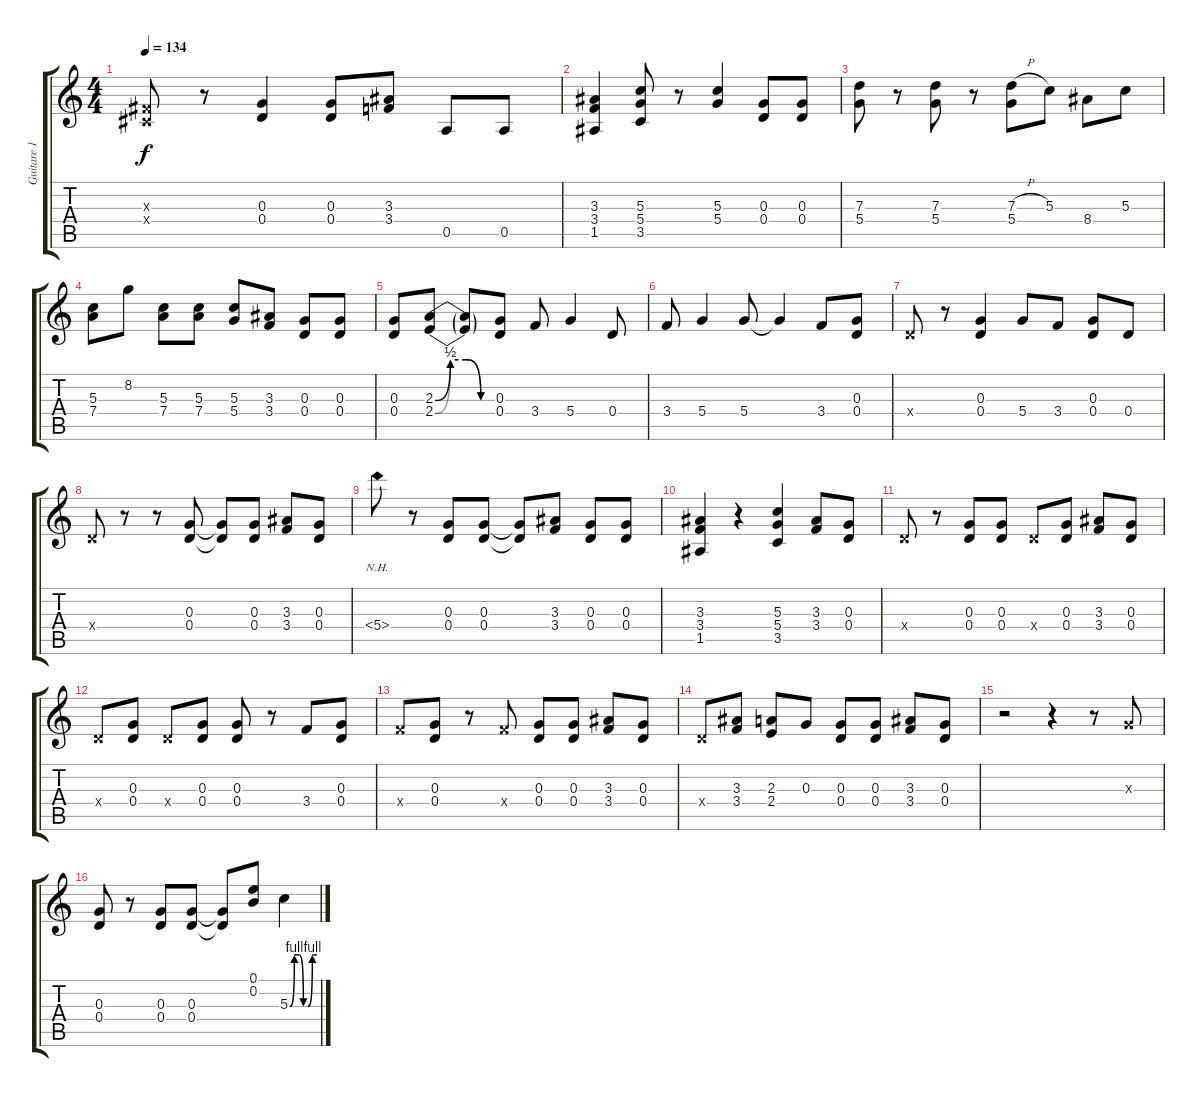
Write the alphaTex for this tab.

\track ("Guitare 1" "Guitare 1") {instrument overdrivenguitar}
\staff {score tabs}
\tuning (E4 B3 G3 D3 A2 E2) {hide}
\ts (4 4)
\tempo 134
\clef g2
\ks c
(-1.3{x} -1.4{x}).8{dy f} r.8 (0.3 0.4).4 (0.3 0.4).8 (3.3 3.4).8 0.5.8 0.5.8 |
(3.3 3.4 1.5).4 (5.3 5.4 3.5).8 r.8 (5.3 5.4).4 (0.3 0.4).8 (0.3 0.4).8 |
(7.3 5.4).8 r.8 (7.3 5.4).8 r.8 (7.3{h} 5.4).8 5.3.8 8.4.8 5.3.8 |
(5.3 7.4).8 8.2.8 (5.3 7.4).8 (5.3 7.4).8 (5.3 5.4).8 (3.3 3.4).8 (0.3 0.4).8 (0.3 0.4).8 |
(0.3 0.4).8 (2.3{be (custom 0 0 15 2 30 2 45 0 60 0)} 2.4{be (custom 0 0 15 2 30 2 45 0 60 0)}).8 (2.3{t} 2.4{t}).8 (0.3 0.4).8 3.4.8 5.4.4 0.4.8 |
3.4.8 5.4.4 5.4.8 5.4{t}.4 3.4.8 (0.3 0.4).8 |
0.4{x}.8 r.8 (0.3 0.4).4 5.4.8 3.4.8 (0.3 0.4).8 0.4.8 |
0.4{x}.8 r.8 r.8 (0.3 0.4).8 (0.3{t} 0.4{t}).8 (0.3 0.4).8 (3.3 3.4).8 (0.3 0.4).8 |
5.4{nh}.8 r.8 (0.3 0.4).8 (0.3 0.4).8 (0.3{t} 0.4{t}).8 (3.3 3.4).8 (0.3 0.4).8 (0.3 0.4).8 |
(3.3 3.4 1.5).4 r.4 (5.3 5.4 3.5).4 (3.3 3.4).8 (0.3 0.4).8 |
0.4{x}.8 r.8 (0.3 0.4).8 (0.3 0.4).8 0.4{x}.8 (0.3 0.4).8 (3.3 3.4).8 (0.3 0.4).8 |
0.4{x}.8 (0.3 0.4).8 0.4{x}.8 (0.3 0.4).8 (0.3 0.4).8 r.8 3.4.8 (0.3 0.4).8 |
3.4{x}.8 (0.3 0.4).8 r.8 3.4{x}.8 (0.3 0.4).8 (0.3 0.4).8 (3.3 3.4).8 (0.3 0.4).8 |
0.4{x}.8 (3.3 3.4).8 (2.3 2.4).8 0.3.8 (0.3 0.4).8 (0.3 0.4).8 (3.3 3.4).8 (0.3 0.4).8 |
r.2 r.4 r.8 0.3{x}.8 |
(0.3 0.4).8 r.8 (0.3 0.4).8 (0.3 0.4).8 (0.3{t} 0.4{t}).8 (0.1 0.2).8 5.3{be (custom 0 0 10 4 20 4 30 0 40 0 50 4 60 4)}.4
